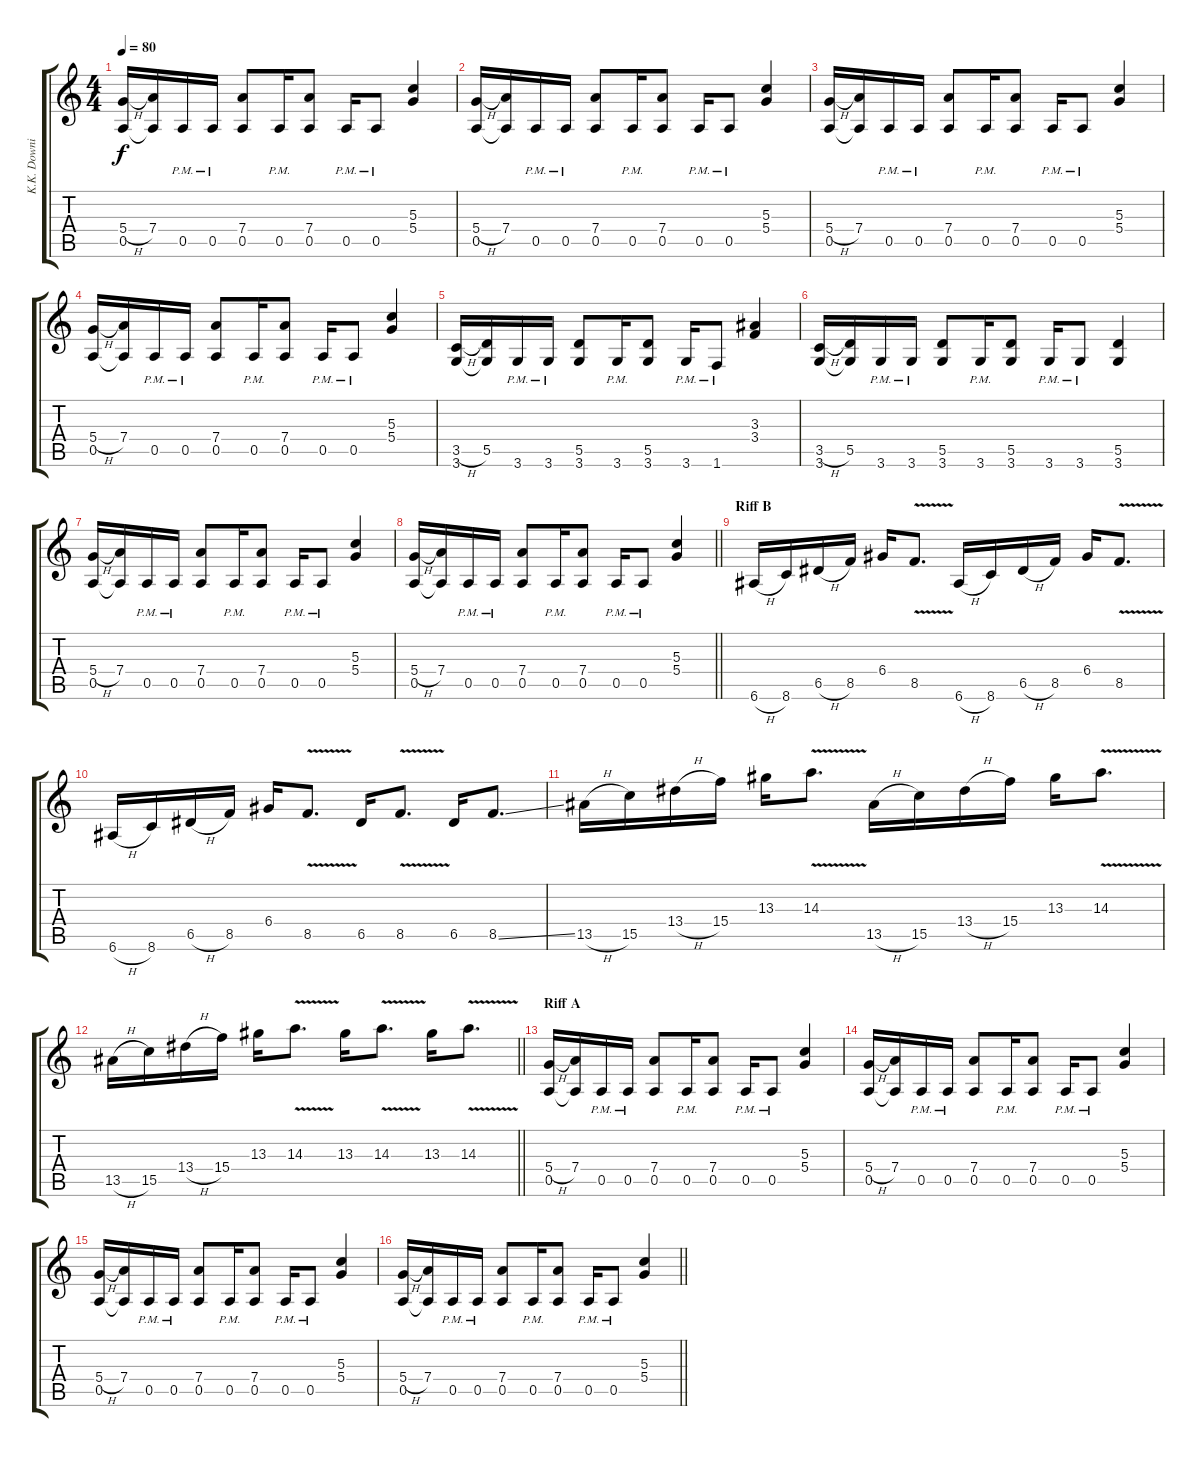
\track ("K.K. Downing" "K.K. Downi") {instrument distortionguitar}
\staff {score tabs}
\tuning (E4 B3 G3 D3 A2 E2) {hide}
\ts (4 4)
\section ("" "")
\tempo 80
\clef g2
\ks c
(5.4{h} 0.5).16{dy f} (7.4 0.5{t}).16 0.5{pm}.16 0.5{pm}.16 (7.4 0.5).8 0.5{pm}.16 (7.4 0.5).8 0.5{pm}.16 0.5{pm}.8 (5.3 5.4).4 |
(5.4{h} 0.5).16 (7.4 0.5{t}).16 0.5{pm}.16 0.5{pm}.16 (7.4 0.5).8 0.5{pm}.16 (7.4 0.5).8 0.5{pm}.16 0.5{pm}.8 (5.3 5.4).4 |
(5.4{h} 0.5).16 (7.4 0.5{t}).16 0.5{pm}.16 0.5{pm}.16 (7.4 0.5).8 0.5{pm}.16 (7.4 0.5).8 0.5{pm}.16 0.5{pm}.8 (5.3 5.4).4 |
(5.4{h} 0.5).16 (7.4 0.5{t}).16 0.5{pm}.16 0.5{pm}.16 (7.4 0.5).8 0.5{pm}.16 (7.4 0.5).8 0.5{pm}.16 0.5{pm}.8 (5.3 5.4).4 |
(3.5{h} 3.6).16 (5.5 3.6{t}).16 3.6{pm}.16 3.6{pm}.16 (5.5 3.6).8 3.6{pm}.16 (5.5 3.6).8 3.6{pm}.16 1.6{pm}.8 (3.3 3.4).4 |
(3.5{h} 3.6).16 (5.5 3.6{t}).16 3.6{pm}.16 3.6{pm}.16 (5.5 3.6).8 3.6{pm}.16 (5.5 3.6).8 3.6{pm}.16 3.6{pm}.8 (5.5 3.6).4 |
(5.4{h} 0.5).16 (7.4 0.5{t}).16 0.5{pm}.16 0.5{pm}.16 (7.4 0.5).8 0.5{pm}.16 (7.4 0.5).8 0.5{pm}.16 0.5{pm}.8 (5.3 5.4).4 |
\barLineRight lightlight
(5.4{h} 0.5).16 (7.4 0.5{t}).16 0.5{pm}.16 0.5{pm}.16 (7.4 0.5).8 0.5{pm}.16 (7.4 0.5).8 0.5{pm}.16 0.5{pm}.8 (5.3 5.4).4 |
\section ("" "Riff B")
6.6{h}.16 8.6.16 6.5{h}.16 8.5.16 6.4.16 8.5{v}.8{d} 6.6{h}.16 8.6.16 6.5{h}.16 8.5.16 6.4.16 8.5{v}.8{d} |
6.6{h}.16 8.6.16 6.5{h}.16 8.5.16 6.4.16 8.5{v}.8{d} 6.5.16 8.5{v}.8{d} 6.5.16 8.5{ss}.8{d} |
13.5{h}.16 15.5.16 13.4{h}.16 15.4.16 13.3.16 14.3{v}.8{d} 13.5{h}.16 15.5.16 13.4{h}.16 15.4.16 13.3.16 14.3{v}.8{d} |
\barLineRight lightlight
13.5{h}.16 15.5.16 13.4{h}.16 15.4.16 13.3.16 14.3{v}.8{d} 13.3.16 14.3{v}.8{d} 13.3.16 14.3{v}.8{d} |
\section ("" "Riff A")
(5.4{h} 0.5).16 (7.4 0.5{t}).16 0.5{pm}.16 0.5{pm}.16 (7.4 0.5).8 0.5{pm}.16 (7.4 0.5).8 0.5{pm}.16 0.5{pm}.8 (5.3 5.4).4 |
(5.4{h} 0.5).16 (7.4 0.5{t}).16 0.5{pm}.16 0.5{pm}.16 (7.4 0.5).8 0.5{pm}.16 (7.4 0.5).8 0.5{pm}.16 0.5{pm}.8 (5.3 5.4).4 |
(5.4{h} 0.5).16 (7.4 0.5{t}).16 0.5{pm}.16 0.5{pm}.16 (7.4 0.5).8 0.5{pm}.16 (7.4 0.5).8 0.5{pm}.16 0.5{pm}.8 (5.3 5.4).4 |
\barLineRight lightlight
(5.4{h} 0.5).16 (7.4 0.5{t}).16 0.5{pm}.16 0.5{pm}.16 (7.4 0.5).8 0.5{pm}.16 (7.4 0.5).8 0.5{pm}.16 0.5{pm}.8 (5.3 5.4).4
